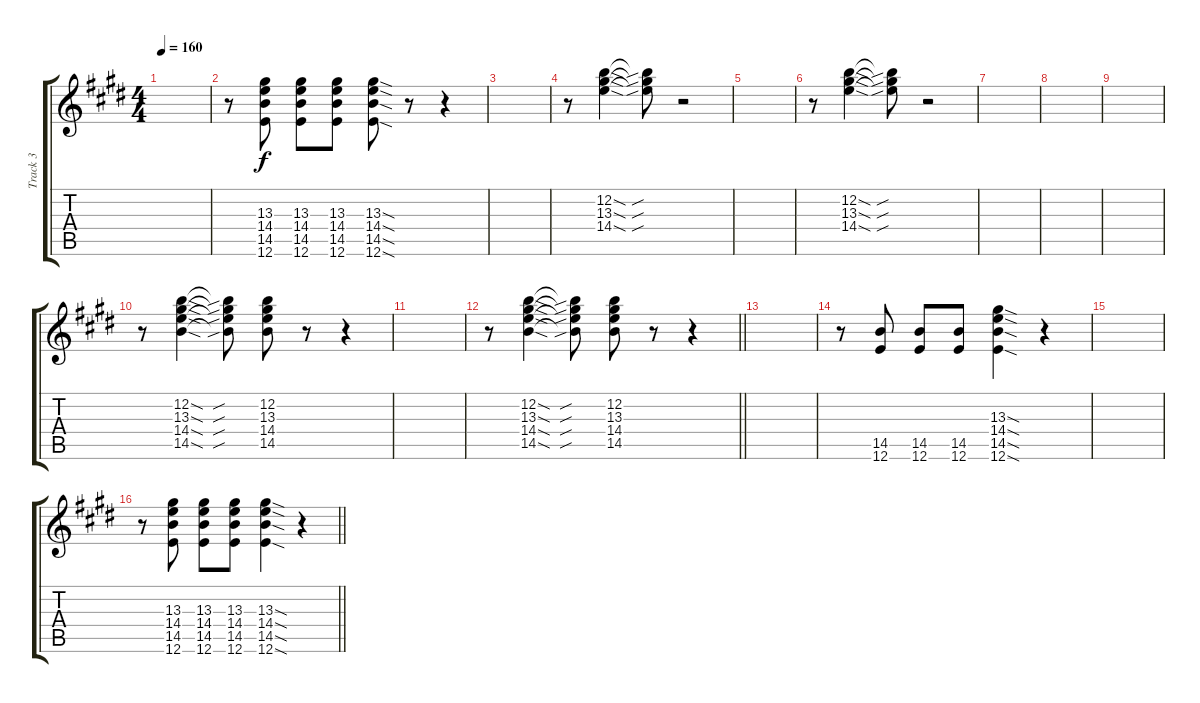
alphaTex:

\track ("Track 3" "Track 3") {instrument electricguitarclean}
\staff {score tabs}
\tuning (E4 B3 G3 D3 A2 E2) {hide}
\ts (4 4)
\tempo 160
\clef g2
\ks e
|
r.8 (13.3 14.4 14.5 12.6).8 (13.3 14.4 14.5 12.6).8 (13.3 14.4 14.5 12.6).8 (13.3{sod} 14.4{sod} 14.5{sod} 12.6{sod}).8 r.8 r.4 |
|
r.8 (12.2{sod} 13.3{sod} 14.4{sod}).4 (12.2{sib t} 13.3{sib t} 14.4{sib t}).8 r.2 |
|
r.8 (12.2{sod} 13.3{sod} 14.4{sod}).4 (12.2{sib t} 13.3{sib t} 14.4{sib t}).8 r.2 |
|
|
|
r.8 (12.2{sod} 13.3{sod} 14.4{sod} 14.5{sod}).4 (12.2{sib t} 13.3{sib t} 14.4{sib t} 14.5{sib t}).8 (12.2 13.3 14.4 14.5).8 r.8 r.4 |
|
\barLineRight lightlight
r.8 (12.2{sod} 13.3{sod} 14.4{sod} 14.5{sod}).4 (12.2{sib t} 13.3{sib t} 14.4{sib t} 14.5{sib t}).8 (12.2 13.3 14.4 14.5).8 r.8 r.4 |
|
r.8 (14.5 12.6).8 (14.5 12.6).8 (14.5 12.6).8 (13.3{sod} 14.4{sod} 14.5{sod} 12.6{sod}).4 r.4 |
|
\barLineRight lightlight
r.8 (13.3 14.4 14.5 12.6).8 (13.3 14.4 14.5 12.6).8 (13.3 14.4 14.5 12.6).8 (13.3{sod} 14.4{sod} 14.5{sod} 12.6{sod}).4 r.4
